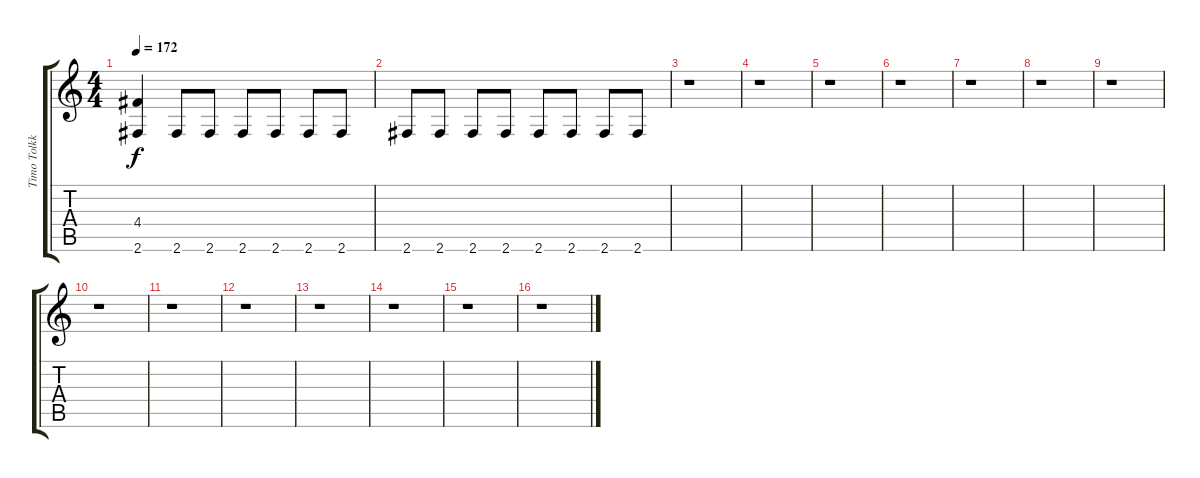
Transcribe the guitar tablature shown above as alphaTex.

\track ("Timo Tolkki" "Timo Tolkk") {instrument overdrivenguitar}
\staff {score tabs}
\tuning (E4 B3 G3 D3 A2 E2) {hide}
\ts (4 4)
\tempo 172
\clef g2
\ks c
(4.4 2.6).4{dy f} 2.6.8 2.6.8 2.6.8 2.6.8 2.6.8 2.6.8 |
2.6.8 2.6.8 2.6.8 2.6.8 2.6.8 2.6.8 2.6.8 2.6.8 |
r.1 |
r.1 |
r.1 |
r.1 |
r.1 |
r.1 |
r.1 |
r.1 |
r.1 |
r.1 |
r.1 |
r.1 |
r.1 |
r.1
